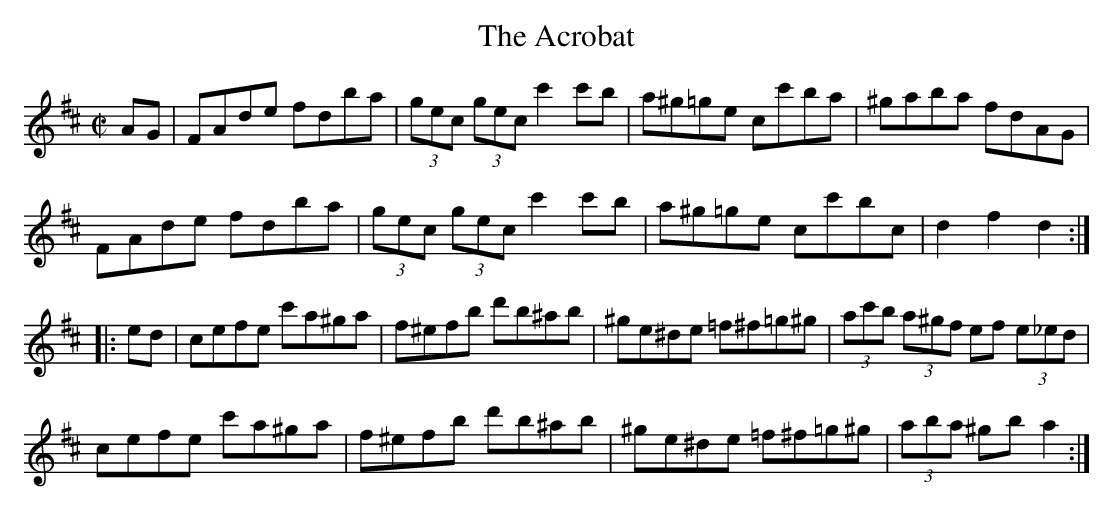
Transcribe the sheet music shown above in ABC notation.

X:1
T:The Acrobat
M:C|
L:1/8
K:D
AG \
| FAde fdba | (3gec (3gec c'2c'b | a^g=ge cc'ba | ^gaba fdAG |
FAde fdba | (3gec (3gec c'2c'b | a^g=ge cc'bc | d2f2 d2 :|
|: ed \
| cefe c'a^ga | f^efb d'b^ab | ^ge^de =f^f=g^g | (3ac'b (3a^gf ef (3e_ed |
cefe c'a^ga | f^efb d'b^ab | ^ge^de =f^f=g^g | (3aba ^gb a2 :|
